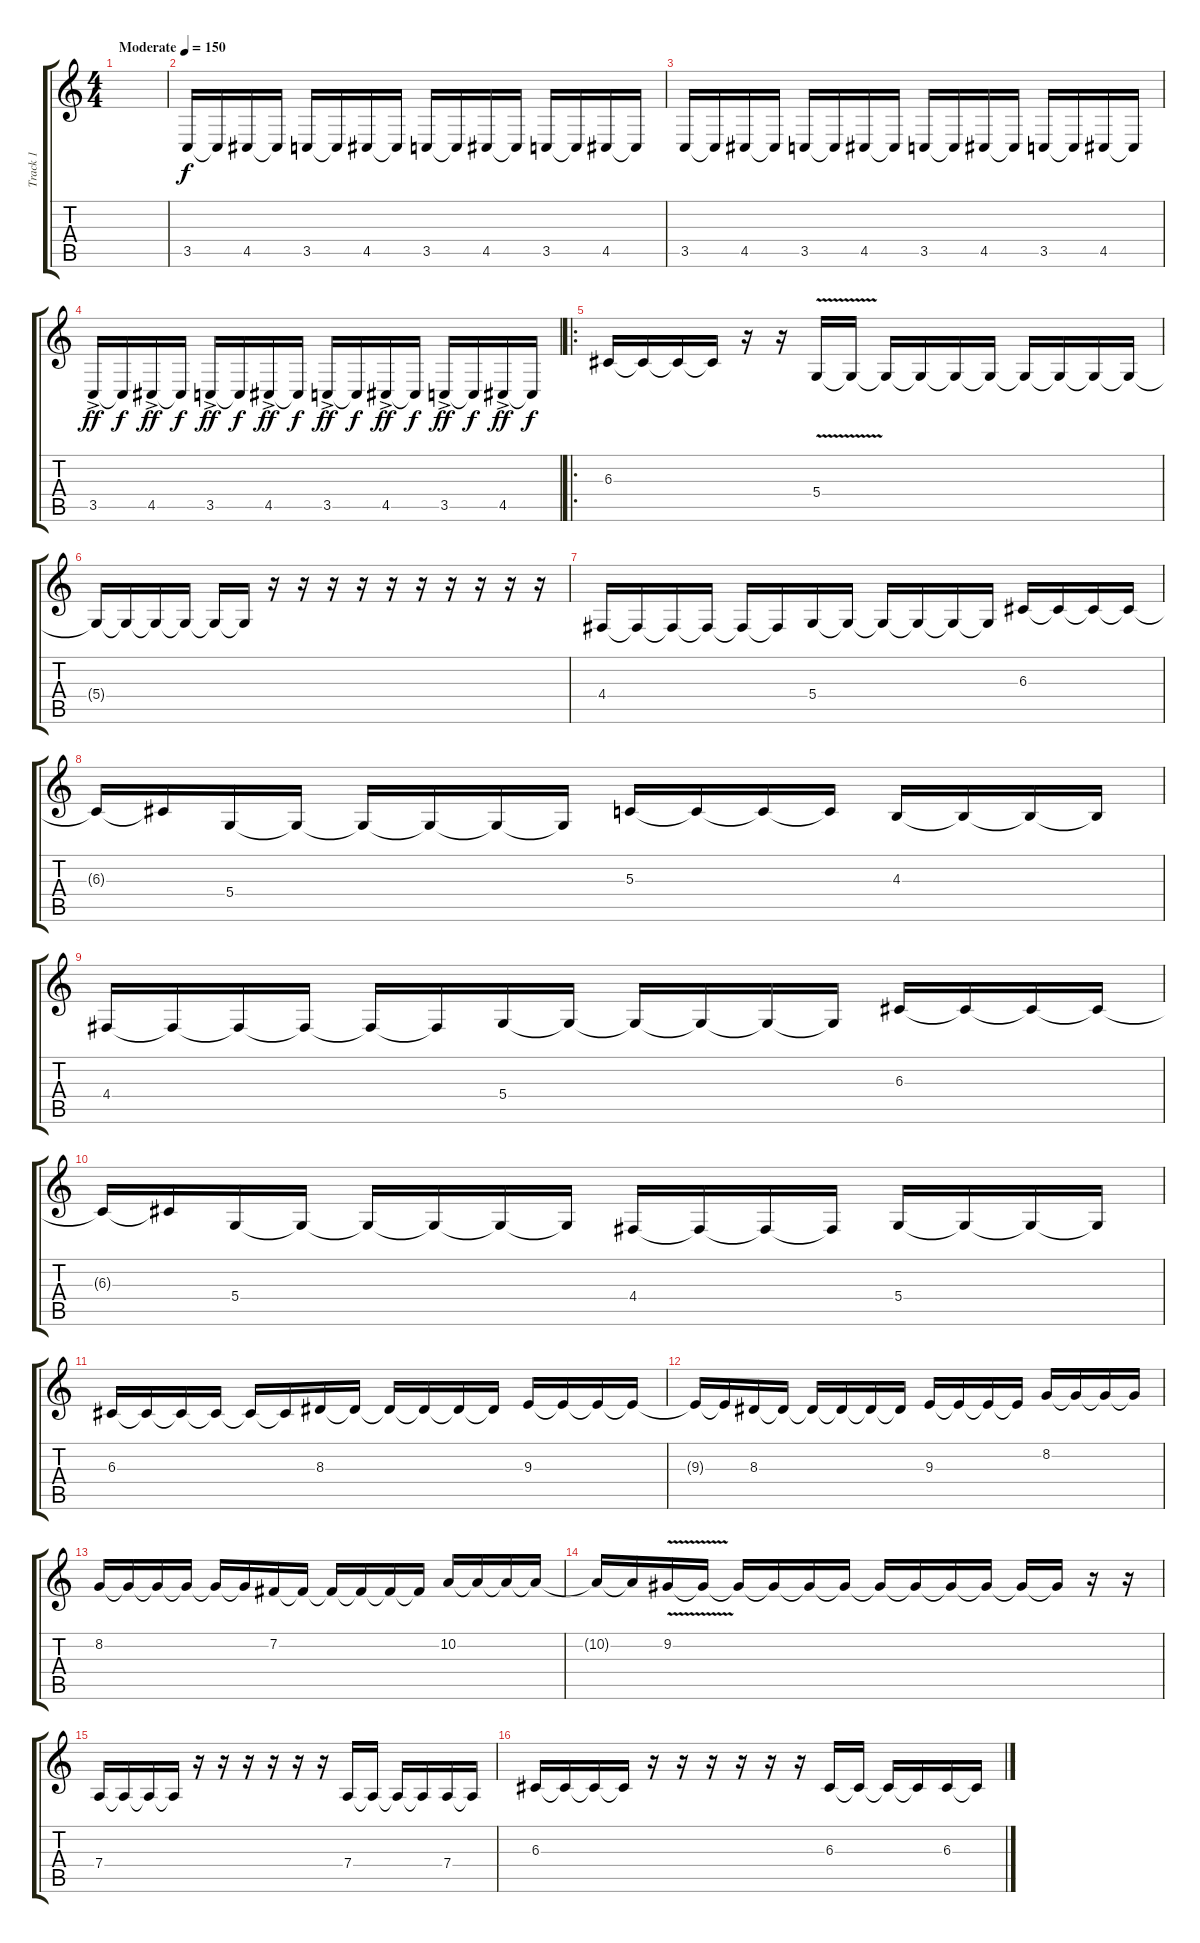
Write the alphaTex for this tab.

\track ("Track 1" "Track 1") {instrument lead5charang}
\staff {score tabs}
\tuning (E4 B3 G3 D3 A2 E2) {hide}
\ts (4 4)
\tempo (150 "Moderate")
\clef g2
\ks c
|
3.5.16 3.5{t}.16 4.5.16 4.5{t}.16 3.5.16 3.5{t}.16 4.5.16 4.5{t}.16 3.5.16 3.5{t}.16 4.5.16 4.5{t}.16 3.5.16 3.5{t}.16 4.5.16 4.5{t}.16 |
3.5.16 3.5{t}.16 4.5.16 4.5{t}.16 3.5.16 3.5{t}.16 4.5.16 4.5{t}.16 3.5.16 3.5{t}.16 4.5.16 4.5{t}.16 3.5.16 3.5{t}.16 4.5.16 4.5{t}.16 |
3.5{ac}.16{dy ff} 3.5{t}.16{dy f} 4.5{ac}.16{dy ff} 4.5{t}.16{dy f} 3.5{ac}.16{dy ff} 3.5{t}.16{dy f} 4.5{ac}.16{dy ff} 4.5{t}.16{dy f} 3.5{ac}.16{dy ff} 3.5{t}.16{dy f} 4.5{ac}.16{dy ff} 4.5{t}.16{dy f} 3.5{ac}.16{dy ff} 3.5{t}.16{dy f} 4.5{ac}.16{dy ff} 4.5{t}.16{dy f} |
\ro
6.3.16 6.3{t}.16 6.3{t}.16 6.3{t}.16 r.16 r.16 5.4{v}.16 5.4{t}.16 5.4{t}.16 5.4{t}.16 5.4{t}.16 5.4{t}.16 5.4{t}.16 5.4{t}.16 5.4{t}.16 5.4{t}.16 |
5.4{t}.16 5.4{t}.16 5.4{t}.16 5.4{t}.16 5.4{t}.16 5.4{t}.16 r.16 r.16 r.16 r.16 r.16 r.16 r.16 r.16 r.16 r.16 |
4.4.16 4.4{t}.16 4.4{t}.16 4.4{t}.16 4.4{t}.16 4.4{t}.16 5.4.16 5.4{t}.16 5.4{t}.16 5.4{t}.16 5.4{t}.16 5.4{t}.16 6.3.16 6.3{t}.16 6.3{t}.16 6.3{t}.16 |
6.3{t}.16 6.3{t}.16 5.4.16 5.4{t}.16 5.4{t}.16 5.4{t}.16 5.4{t}.16 5.4{t}.16 5.3.16 5.3{t}.16 5.3{t}.16 5.3{t}.16 4.3.16 4.3{t}.16 4.3{t}.16 4.3{t}.16 |
4.4.16 4.4{t}.16 4.4{t}.16 4.4{t}.16 4.4{t}.16 4.4{t}.16 5.4.16 5.4{t}.16 5.4{t}.16 5.4{t}.16 5.4{t}.16 5.4{t}.16 6.3.16 6.3{t}.16 6.3{t}.16 6.3{t}.16 |
6.3{t}.16 6.3{t}.16 5.4.16 5.4{t}.16 5.4{t}.16 5.4{t}.16 5.4{t}.16 5.4{t}.16 4.4.16 4.4{t}.16 4.4{t}.16 4.4{t}.16 5.4.16 5.4{t}.16 5.4{t}.16 5.4{t}.16 |
6.3.16 6.3{t}.16 6.3{t}.16 6.3{t}.16 6.3{t}.16 6.3{t}.16 8.3.16 8.3{t}.16 8.3{t}.16 8.3{t}.16 8.3{t}.16 8.3{t}.16 9.3.16 9.3{t}.16 9.3{t}.16 9.3{t}.16 |
9.3{t}.16 9.3{t}.16 8.3.16 8.3{t}.16 8.3{t}.16 8.3{t}.16 8.3{t}.16 8.3{t}.16 9.3.16 9.3{t}.16 9.3{t}.16 9.3{t}.16 8.2.16 8.2{t}.16 8.2{t}.16 8.2{t}.16 |
8.2.16 8.2{t}.16 8.2{t}.16 8.2{t}.16 8.2{t}.16 8.2{t}.16 7.2.16 7.2{t}.16 7.2{t}.16 7.2{t}.16 7.2{t}.16 7.2{t}.16 10.2.16 10.2{t}.16 10.2{t}.16 10.2{t}.16 |
10.2{t}.16 10.2{t}.16 9.2{v}.16 9.2{t}.16 9.2{t}.16 9.2{t}.16 9.2{t}.16 9.2{t}.16 9.2{t}.16 9.2{t}.16 9.2{t}.16 9.2{t}.16 9.2{t}.16 9.2{t}.16 r.16 r.16 |
7.4.16 7.4{t}.16 7.4{t}.16 7.4{t}.16 r.16 r.16 r.16 r.16 r.16 r.16 7.4.16 7.4{t}.16 7.4{t}.16 7.4{t}.16 7.4.16 7.4{t}.16 |
6.3.16 6.3{t}.16 6.3{t}.16 6.3{t}.16 r.16 r.16 r.16 r.16 r.16 r.16 6.3.16 6.3{t}.16 6.3{t}.16 6.3{t}.16 6.3.16 6.3{t}.16
